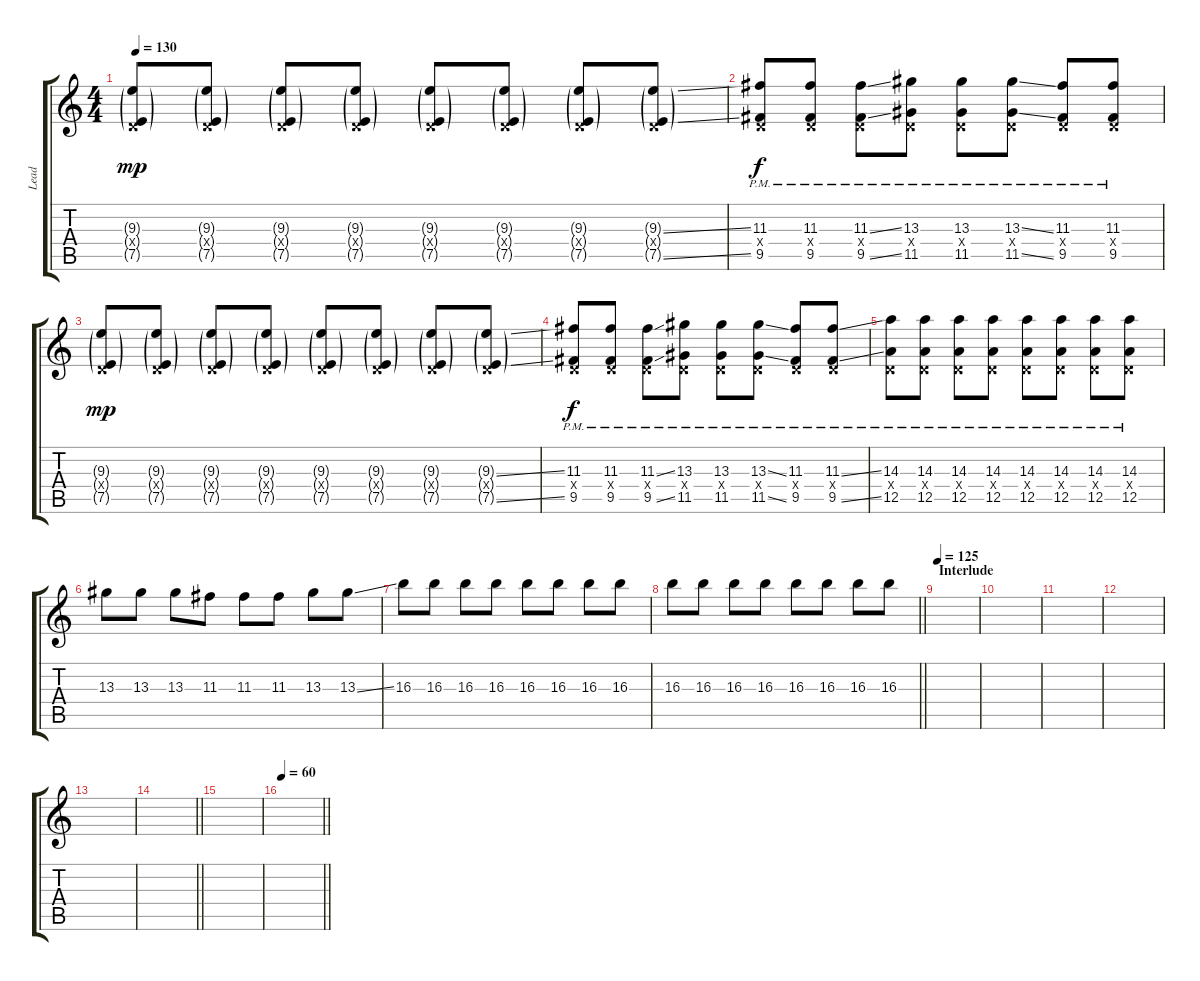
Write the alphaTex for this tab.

\track ("Lead" "Lead") {instrument electricguitarclean}
\staff {score tabs}
\tuning (E4 B3 G3 D3 A2 E2) {hide}
\ts (4 4)
\tempo 130
\clef g2
\ks c
(9.3{g} 0.4{g x} 7.5{g}).8{dy mp} (9.3{g} 0.4{g x} 7.5{g}).8 (9.3{g} 0.4{g x} 7.5{g}).8 (9.3{g} 0.4{g x} 7.5{g}).8 (9.3{g} 0.4{g x} 7.5{g}).8 (9.3{g} 0.4{g x} 7.5{g}).8 (9.3{g} 0.4{g x} 7.5{g}).8 (9.3{ss g} 0.4{g x} 7.5{ss g}).8 |
(11.3{pm} 0.4{x} 9.5{pm}).8{dy f} (11.3{pm} 0.4{x} 9.5{pm}).8 (11.3{ss pm} 0.4{x} 9.5{ss pm}).8 (13.3{pm} 0.4{x} 11.5{pm}).8 (13.3{pm} 0.4{x} 11.5{pm}).8 (13.3{ss pm} 0.4{x} 11.5{ss pm}).8 (11.3{pm} 0.4{x} 9.5{pm}).8 (11.3{pm} 0.4{x} 9.5{pm}).8 |
(9.3{g} 0.4{g x} 7.5{g}).8{dy mp} (9.3{g} 0.4{g x} 7.5{g}).8 (9.3{g} 0.4{g x} 7.5{g}).8 (9.3{g} 0.4{g x} 7.5{g}).8 (9.3{g} 0.4{g x} 7.5{g}).8 (9.3{g} 0.4{g x} 7.5{g}).8 (9.3{g} 0.4{g x} 7.5{g}).8 (9.3{ss g} 0.4{g x} 7.5{ss g}).8 |
(11.3{pm} 0.4{x} 9.5{pm}).8{dy f} (11.3{pm} 0.4{x} 9.5{pm}).8 (11.3{ss pm} 0.4{x} 9.5{ss pm}).8 (13.3{pm} 0.4{x} 11.5{pm}).8 (13.3{pm} 0.4{x} 11.5{pm}).8 (13.3{ss pm} 0.4{x} 11.5{ss pm}).8 (11.3{pm} 0.4{x} 9.5{pm}).8 (11.3{ss pm} 0.4{x} 9.5{ss pm}).8 |
(14.3{pm} 0.4{x} 12.5{pm}).8 (14.3{pm} 0.4{x} 12.5{pm}).8 (14.3{pm} 0.4{x} 12.5{pm}).8 (14.3{pm} 0.4{x} 12.5{pm}).8 (14.3{pm} 0.4{x} 12.5{pm}).8 (14.3{pm} 0.4{x} 12.5{pm}).8 (14.3{pm} 0.4{x} 12.5{pm}).8 (14.3{pm} 0.4{x} 12.5{pm}).8 |
13.3.8 13.3.8 13.3.8 11.3.8 11.3.8 11.3.8 13.3.8 13.3{ss}.8 |
16.3.8 16.3.8 16.3.8 16.3.8 16.3.8 16.3.8 16.3.8 16.3.8 |
\barLineRight lightlight
16.3.8 16.3.8 16.3.8 16.3.8 16.3.8 16.3.8 16.3.8 16.3.8 |
\section ("" "Interlude")
\tempo 125
|
|
|
|
|
\barLineRight lightlight
|
\section ("" "")
|
\tempo 60
\barLineRight lightlight
